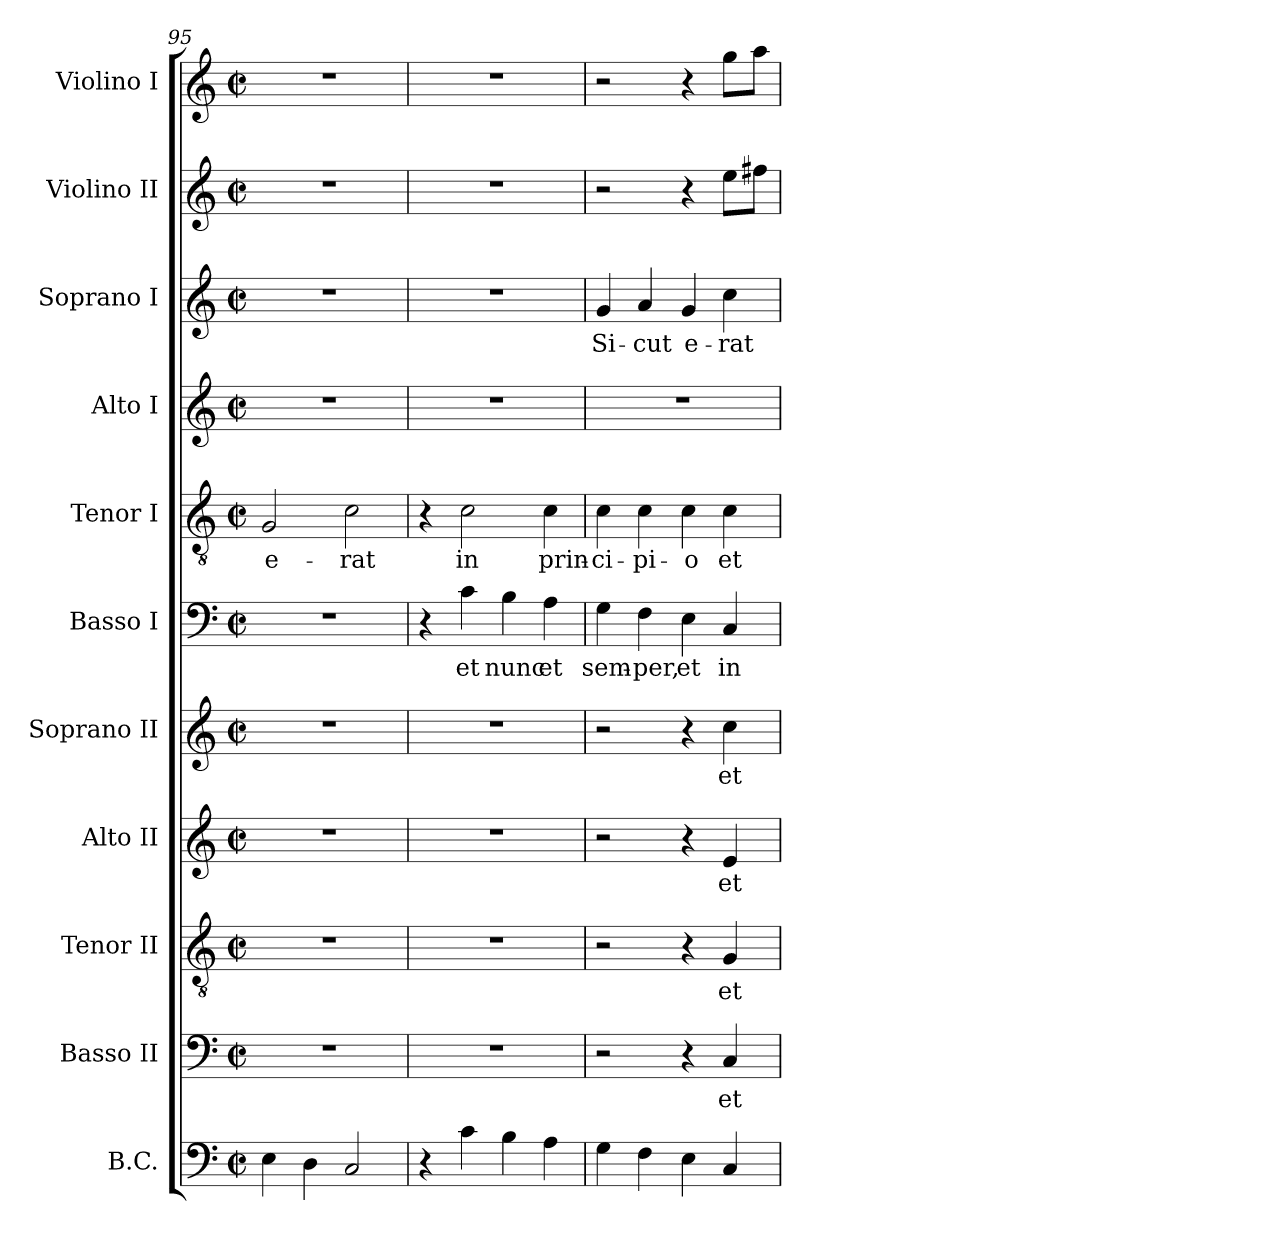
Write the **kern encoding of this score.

**kern	**kern	**text	**kern	**text	**kern	**text	**kern	**text	**kern	**text	**kern	**text	**kern	**kern	**text	**kern	**kern
*part11	*part10	*part10	*part9	*part9	*part8	*part8	*part7	*part7	*part6	*part6	*part5	*part5	*part4	*part3	*part3	*part2	*part1
*staff11	*staff10	*staff10	*staff9	*staff9	*staff8	*staff8	*staff7	*staff7	*staff6	*staff6	*staff5	*staff5	*staff4	*staff3	*staff3	*staff2	*staff1
*I"B.C.	*I"Basso II	*	*I"Tenor II	*	*I"Alto II	*	*I"Soprano II	*	*I"Basso I	*	*I"Tenor I	*	*I"Alto I	*I"Soprano I	*	*I"Violino II	*I"Violino I
*I'BC	*I'B 2	*	*I'T 2	*	*I'A 2	*	*I'S 2	*	*I'B 1	*	*I'T 1	*	*I'A 1	*I'S 1	*	*I'Vln. II	*I'Vln. I
*clefF4	*clefF4	*	*clefGv2	*	*clefG2	*	*clefG2	*	*clefF4	*	*clefGv2	*	*clefG2	*clefG2	*	*clefG2	*clefG2
*k[]	*k[]	*	*k[]	*	*k[]	*	*k[]	*	*k[]	*	*k[]	*	*k[]	*k[]	*	*k[]	*k[]
*C:	*C:	*	*C:	*	*C:	*	*C:	*	*C:	*	*C:	*	*C:	*C:	*	*C:	*C:
*M2/2	*M2/2	*	*M2/2	*	*M2/2	*	*M2/2	*	*M2/2	*	*M2/2	*	*M2/2	*M2/2	*	*M2/2	*M2/2
*met(c|)	*met(c|)	*	*met(c|)	*	*met(c|)	*	*met(c|)	*	*met(c|)	*	*met(c|)	*	*met(c|)	*met(c|)	*	*met(c|)	*met(c|)
=95	=95	=95	=95	=95	=95	=95	=95	=95	=95	=95	=95	=95	=95	=95	=95	=95	=95
!	!	!	!	!	!	!	!	!	!	!	!	!LO:LY:b	!	!	!	!	!
4E\	1r	.	1r	.	1r	.	1r	.	1r	.	2G/	e-	1r	1r	.	1r	1r
4D\	.	.	.	.	.	.	.	.	.	.	.	.	.	.	.	.	.
!	!	!	!	!	!	!	!	!	!	!	!	!LO:LY:b	!	!	!	!	!
2C/	.	.	.	.	.	.	.	.	.	.	2c\	-rat	.	.	.	.	.
!!LO:PB:g=z
=96	=96	=96	=96	=96	=96	=96	=96	=96	=96	=96	=96	=96	=96	=96	=96	=96	=96
4r	1r	.	1r	.	1r	.	1r	.	4r	.	4r	.	1r	1r	.	1r	1r
!	!	!	!	!	!	!	!	!	!	!LO:LY:b	!	!	!	!	!	!	!
!	!	!	!	!	!	!	!	!	!	!	!	!LO:LY:b	!	!	!	!	!
4c\	.	.	.	.	.	.	.	.	4c\	et	2c\	in	.	.	.	.	.
!	!	!	!	!	!	!	!	!	!	!LO:LY:b	!	!	!	!	!	!	!
4B\	.	.	.	.	.	.	.	.	4B\	nunc	.	.	.	.	.	.	.
!	!	!	!	!	!	!	!	!	!	!LO:LY:b	!	!	!	!	!	!	!
!	!	!	!	!	!	!	!	!	!	!	!	!LO:LY:b	!	!	!	!	!
4A\	.	.	.	.	.	.	.	.	4A\	et	4c\	prin-	.	.	.	.	.
=97	=97	=97	=97	=97	=97	=97	=97	=97	=97	=97	=97	=97	=97	=97	=97	=97	=97
!	!	!	!	!	!	!	!	!	!	!LO:LY:b	!	!	!	!	!	!	!
!	!	!	!	!	!	!	!	!	!	!	!	!LO:LY:b	!	!	!	!	!
!	!	!	!	!	!	!	!	!	!	!	!	!	!	!	!LO:LY:b	!	!
4G\	2r	.	2r	.	2r	.	2r	.	4G\	sem-	4c\	-ci-	1r	4g/	Si-	2r	2r
!	!	!	!	!	!	!	!	!	!	!LO:LY:b	!	!	!	!	!	!	!
!	!	!	!	!	!	!	!	!	!	!	!	!LO:LY:b	!	!	!	!	!
!	!	!	!	!	!	!	!	!	!	!	!	!	!	!	!LO:LY:b	!	!
4F\	.	.	.	.	.	.	.	.	4F\	-per,	4c\	-pi-	.	4a/	-cut	.	.
!	!	!	!	!	!	!	!	!	!	!LO:LY:b	!	!	!	!	!	!	!
!	!	!	!	!	!	!	!	!	!	!	!	!LO:LY:b	!	!	!	!	!
!	!	!	!	!	!	!	!	!	!	!	!	!	!	!	!LO:LY:b	!	!
4E\	4r	.	4r	.	4r	.	4r	.	4E\	et	4c\	-o	.	4g/	e-	4r	4r
!	!	!LO:LY:b	!	!	!	!	!	!	!	!	!	!	!	!	!	!	!
!	!	!	!	!LO:LY:b	!	!	!	!	!	!	!	!	!	!	!	!	!
!	!	!	!	!	!	!LO:LY:b	!	!	!	!	!	!	!	!	!	!	!
!	!	!	!	!	!	!	!	!LO:LY:b	!	!	!	!	!	!	!	!	!
!	!	!	!	!	!	!	!	!	!	!LO:LY:b	!	!	!	!	!	!	!
!	!	!	!	!	!	!	!	!	!	!	!	!LO:LY:b	!	!	!	!	!
!	!	!	!	!	!	!	!	!	!	!	!	!	!	!	!LO:LY:b	!	!
4C/	4C/	et	4G/	et	4e/	et	4cc\	et	4C/	in	4c\	et	.	4cc\	-rat	8ee\L	8gg\L
.	.	.	.	.	.	.	.	.	.	.	.	.	.	.	.	8ff#X\J	8aa\J
=	=	=	=	=	=	=	=	=	=	=	=	=	=	=	=	=	=
*-	*-	*-	*-	*-	*-	*-	*-	*-	*-	*-	*-	*-	*-	*-	*-	*-	*-
